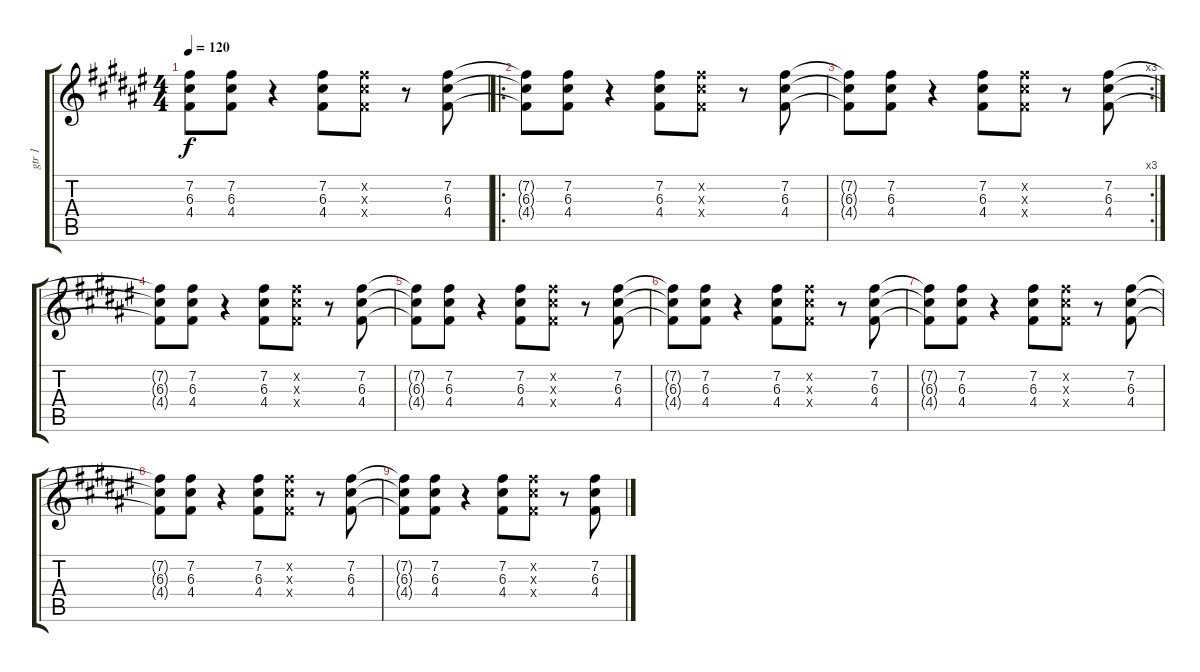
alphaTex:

\track ("gtr 1" "gtr 1") {instrument overdrivenguitar}
\staff {score tabs}
\tuning (E4 B3 G3 D3 A2 E2) {hide}
\ts (4 4)
\tempo 120
\clef g2
\ks d#minor
(7.2{t} 6.3{t} 4.4{t}).8{dy f} (7.2 6.3 4.4).8 r.4 (7.2 6.3 4.4).8 (7.2{x} 6.3{x} 4.4{x}).8 r.8 (7.2 6.3 4.4).8 |
\ro
\ks f#
(7.2{t} 6.3{t} 4.4{t}).8 (7.2 6.3 4.4).8 r.4 (7.2 6.3 4.4).8 (7.2{x} 6.3{x} 4.4{x}).8 r.8 (7.2 6.3 4.4).8 |
\rc 3
\ks d#minor
(7.2{t} 6.3{t} 4.4{t}).8 (7.2 6.3 4.4).8 r.4 (7.2 6.3 4.4).8 (7.2{x} 6.3{x} 4.4{x}).8 r.8 (7.2 6.3 4.4).8 |
\ks f#
(7.2{t} 6.3{t} 4.4{t}).8 (7.2 6.3 4.4).8 r.4 (7.2 6.3 4.4).8 (7.2{x} 6.3{x} 4.4{x}).8 r.8 (7.2 6.3 4.4).8 |
\ks d#minor
(7.2{t} 6.3{t} 4.4{t}).8 (7.2 6.3 4.4).8 r.4 (7.2 6.3 4.4).8 (7.2{x} 6.3{x} 4.4{x}).8 r.8 (7.2 6.3 4.4).8 |
\ks f#
(7.2{t} 6.3{t} 4.4{t}).8 (7.2 6.3 4.4).8 r.4 (7.2 6.3 4.4).8 (7.2{x} 6.3{x} 4.4{x}).8 r.8 (7.2 6.3 4.4).8 |
\ks d#minor
(7.2{t} 6.3{t} 4.4{t}).8 (7.2 6.3 4.4).8 r.4 (7.2 6.3 4.4).8 (7.2{x} 6.3{x} 4.4{x}).8 r.8 (7.2 6.3 4.4).8 |
\ks f#
(7.2{t} 6.3{t} 4.4{t}).8 (7.2 6.3 4.4).8 r.4 (7.2 6.3 4.4).8 (7.2{x} 6.3{x} 4.4{x}).8 r.8 (7.2 6.3 4.4).8 |
\ks d#minor
(7.2{t} 6.3{t} 4.4{t}).8 (7.2 6.3 4.4).8 r.4 (7.2 6.3 4.4).8 (7.2{x} 6.3{x} 4.4{x}).8 r.8 (7.2 6.3 4.4).8
